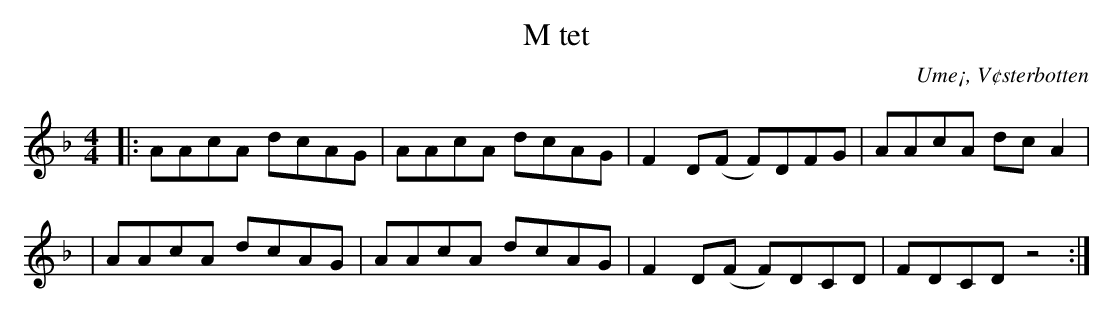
X:1
T:M tet
O:Ume¡, V¢sterbotten
M:4/4
L:1/8
K:Dm
|: AAcA dcAG | AAcA dcAG | F2D(F F)DFG | AAcA dcA2 |
| AAcA dcAG | AAcA dcAG | F2D(F F)DCD | FDCD z4 :|
